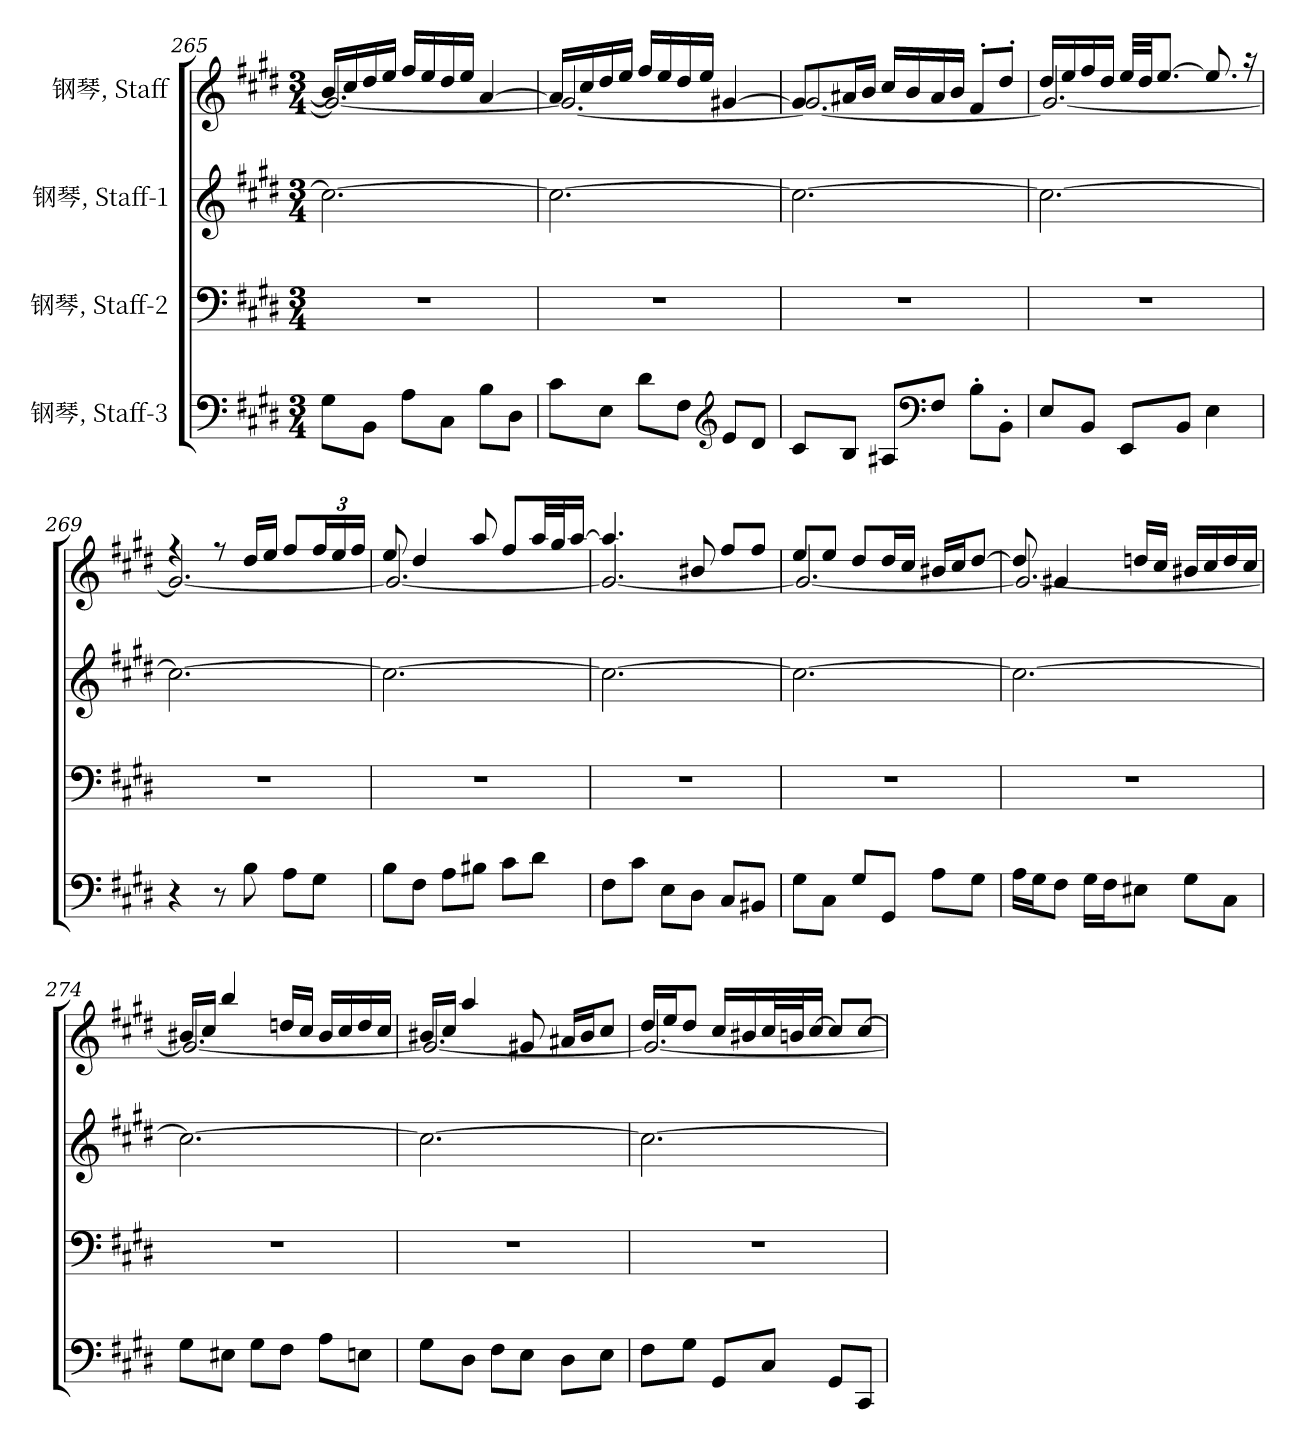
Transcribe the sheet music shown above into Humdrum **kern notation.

**kern	**kern	**kern	**kern
*part4	*part3	*part2	*part1
*staff4	*staff3	*staff2	*staff1
*I"钢琴, Staff-3	*I"钢琴, Staff-2	*I"钢琴, Staff-1	*I"钢琴, Staff
*clefF4	*clefF4	*clefG2	*clefG2
*k[f#c#g#d#]	*k[f#c#g#d#]	*k[f#c#g#d#]	*k[f#c#g#d#]
*M3/4	*M3/4	*M3/4	*M3/4
=265	=265	=265	=265
*	*	*	*^
8G#\L	2.r	2.cc#\_	16b/LL]	2.g/_
.	.	.	16cc#/	.
8BB\J	.	.	16dd#/	.
.	.	.	16ee/JJ	.
8A\L	.	.	16ff#/LL	.
.	.	.	16ee/	.
8C#\J	.	.	16dd#/	.
.	.	.	16ee/JJ	.
8B\L	.	.	[4a/	.
8D#\J	.	.	.	.
=266	=266	=266	=266	=266
8c#\L	2.r	2.cc#\_	16a/LL]	2.g/_
.	.	.	16cc#/	.
8E\J	.	.	16dd#/	.
.	.	.	16ee/JJ	.
8d#\L	.	.	16ff#/LL	.
.	.	.	16ee/	.
8F#\J	.	.	16dd#/	.
.	.	.	16ee/JJ	.
*clefG2	*	*	*	*
8e/L	.	.	[4g#X/	.
8d#/J	.	.	.	.
!!LO:PB:g=z	!!
=267	=267	=267	=267	=267
8c#/L	2.r	2.cc#\_	8g#/L]	2.g/_
8B/J	.	.	16a#X/L	.
.	.	.	16b/JJ	.
8A#X/L	.	.	16cc#/LL	.
.	.	.	16b/	.
*clefF4	*	*	*	*
8F#/J	.	.	16a#/	.
.	.	.	16b/JJ	.
8B'\L	.	.	8f#'/L	.
8BB'\J	.	.	8dd#'/J	.
=268	=268	=268	=268	=268
8E/L	2.r	2.cc#\_	16dd#/LL	2.g/_
.	.	.	16ee/	.
*	*	*	*MM95	*
8BB/J	.	.	16ff#/	.
.	.	.	16dd#/JJ	.
*	*	*	*MM90	*
8EE/L	.	.	32ee/LLL	.
.	.	.	32dd#/JJ	.
.	.	.	[8.ee/J	.
8BB/J	.	.	.	.
*	*	*	*MM80	*
4E\	.	.	8.ee/]	.
.	.	.	16r	.
=269	=269	=269	=269	=269
4r	2.r	2.cc#\_	4r	2.g/_
8r	.	.	8r	.
*	*	*	*MM100	*
8B\	.	.	16dd#/LL	.
.	.	.	16ee/JJ	.
8A\L	.	.	8ff#/L	.
*	*	*	*Xbrackettup	*
8G#\J	.	.	24ff#/L	.
.	.	.	24ee/	.
.	.	.	24ff#/JJ	.
!!LO:LB:g=z	!!
=270	=270	=270	=270	=270
8B\L	2.r	2.cc#\_	8ee/	2.g/_
8F#\J	.	.	4dd#/	.
8A\L	.	.	.	.
8B#X\J	.	.	8aa/	.
8c#\L	.	.	8ff#/L	.
8d#\J	.	.	32aa/LL	.
.	.	.	32gg#/J	.
.	.	.	[16aa/JJ	.
=271	=271	=271	=271	=271
8F#\L	2.r	2.cc#\_	4.aa/]	2.g/_
8c#\J	.	.	.	.
8E\L	.	.	.	.
8D#\J	.	.	8b#X/	.
8C#/L	.	.	8ff#/L	.
8BB#X/J	.	.	8ff#/J	.
=272	=272	=272	=272	=272
8G#\L	2.r	2.cc#\_	8ee/L	2.g/_
8C#\J	.	.	8ee/J	.
8G#/L	.	.	8dd#/L	.
8GG#/J	.	.	16dd#/L	.
.	.	.	16cc#/JJ	.
8A\L	.	.	16b#X/LL	.
.	.	.	16cc#/J	.
8G#\J	.	.	[8dd#/J	.
=273	=273	=273	=273	=273
16A\LL	2.r	2.cc#\_	8dd#/]	2.g/_
16G#\J	.	.	.	.
8F#\J	.	.	4g#X/	.
16G#\LL	.	.	.	.
16F#\J	.	.	.	.
8E#X\J	.	.	16ddn/LL	.
.	.	.	16cc#/JJ	.
8G#\L	.	.	16b#X/LL	.
.	.	.	16cc#/	.
8C#\J	.	.	16dd/	.
.	.	.	16cc#/JJ	.
!!LO:LB:g=z	!!
=274	=274	=274	=274	=274
8G#\L	2.r	2.cc#\_	16b#X/LL	2.g/_
.	.	.	16cc#/JJ	.
8E#X\J	.	.	4bb/	.
8G#\L	.	.	.	.
8F#\J	.	.	16ddn/LL	.
.	.	.	16cc#/JJ	.
8A\L	.	.	16b#/LL	.
.	.	.	16cc#/	.
8En\J	.	.	16dd/	.
.	.	.	16cc#/JJ	.
=275	=275	=275	=275	=275
8G#\L	2.r	2.cc#\_	16b#X/LL	2.g/_
.	.	.	16cc#/JJ	.
8D#\J	.	.	4aa/	.
8F#\L	.	.	.	.
8E\J	.	.	8g#X/	.
8D#\L	.	.	16a#X/LL	.
.	.	.	16b#/J	.
8E\J	.	.	8cc#/J	.
=276	=276	=276	=276	=276
8F#\L	2.r	2.cc#\_	16dd#/LL	2.g/_
.	.	.	16ee/J	.
8G#\J	.	.	8dd#/J	.
8GG#/L	.	.	16cc#/LL	.
.	.	.	16b#X/	.
8C#/J	.	.	32cc#/L	.
.	.	.	32bn/J	.
.	.	.	[16cc#/JJ	.
8GG#/L	.	.	8cc#/L]	.
8CC#/J	.	.	[8cc#/J	.
*	*	*	*v	*v
=	=	=	=
*-	*-	*-	*-
